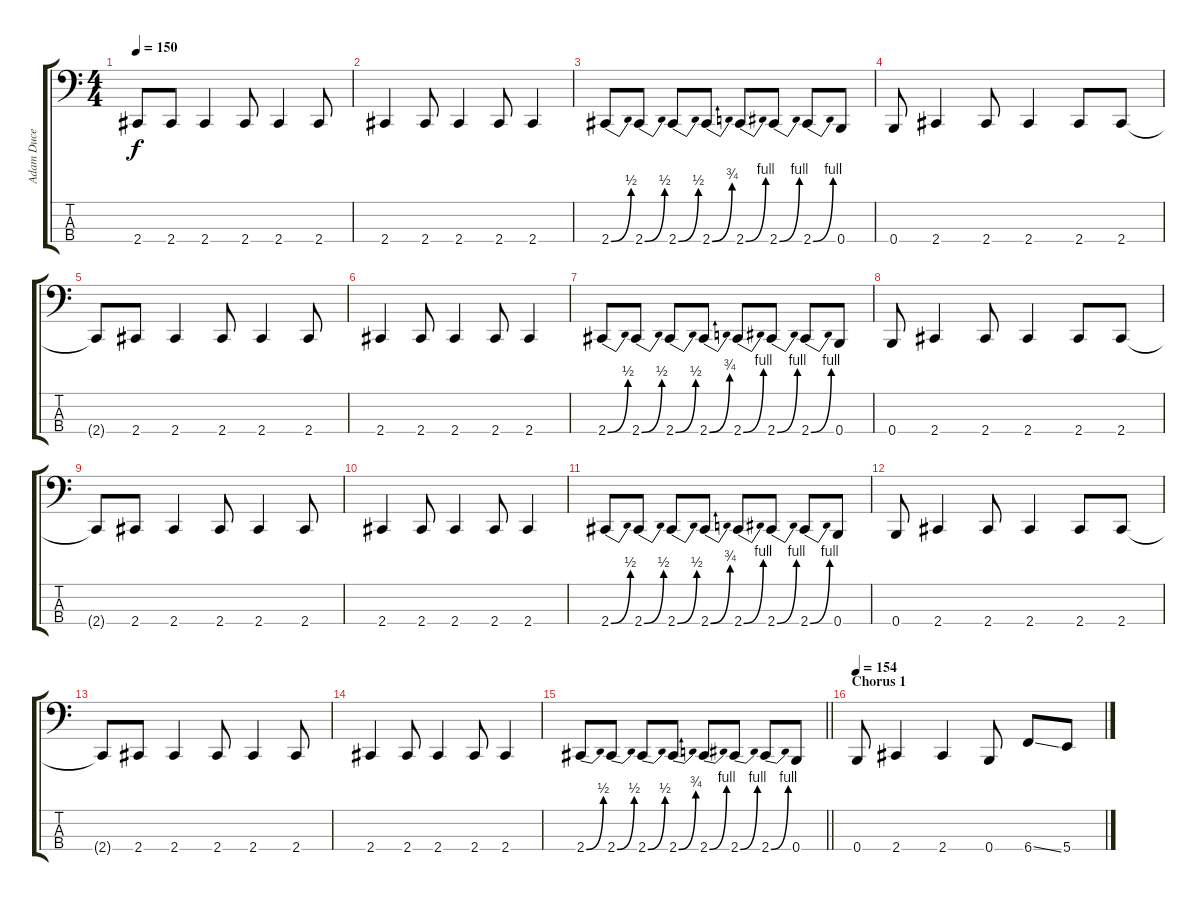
\track ("Adam Duce" "Adam Duce") {instrument electricbasspick}
\staff {score tabs}
\tuning (E2 B1 Gb1 B0) {hide}
\ts (4 4)
\tempo 150
\clef f4
\ks c
2.4{t}.8{dy f} 2.4.8 2.4.4 2.4.8 2.4.4 2.4.8 |
2.4.4 2.4.8 2.4.4 2.4.8 2.4.4 |
2.4{be (bend 0 0 60 2)}.8 2.4{be (bend 0 0 60 2)}.8 2.4{be (bend 0 0 60 2)}.8 2.4{be (bend 0 0 60 3)}.8 2.4{be (bend 0 0 60 4)}.8 2.4{be (bend 0 0 60 4)}.8 2.4{be (bend 0 0 60 4)}.8 0.4.8 |
0.4.8 2.4.4 2.4.8 2.4.4 2.4.8 2.4.8 |
2.4{t}.8 2.4.8 2.4.4 2.4.8 2.4.4 2.4.8 |
2.4.4 2.4.8 2.4.4 2.4.8 2.4.4 |
2.4{be (bend 0 0 60 2)}.8 2.4{be (bend 0 0 60 2)}.8 2.4{be (bend 0 0 60 2)}.8 2.4{be (bend 0 0 60 3)}.8 2.4{be (bend 0 0 60 4)}.8 2.4{be (bend 0 0 60 4)}.8 2.4{be (bend 0 0 60 4)}.8 0.4.8 |
0.4.8 2.4.4 2.4.8 2.4.4 2.4.8 2.4.8 |
2.4{t}.8 2.4.8 2.4.4 2.4.8 2.4.4 2.4.8 |
2.4.4 2.4.8 2.4.4 2.4.8 2.4.4 |
2.4{be (bend 0 0 60 2)}.8 2.4{be (bend 0 0 60 2)}.8 2.4{be (bend 0 0 60 2)}.8 2.4{be (bend 0 0 60 3)}.8 2.4{be (bend 0 0 60 4)}.8 2.4{be (bend 0 0 60 4)}.8 2.4{be (bend 0 0 60 4)}.8 0.4.8 |
0.4.8 2.4.4 2.4.8 2.4.4 2.4.8 2.4.8 |
2.4{t}.8 2.4.8 2.4.4 2.4.8 2.4.4 2.4.8 |
2.4.4 2.4.8 2.4.4 2.4.8 2.4.4 |
\barLineRight lightlight
2.4{be (bend 0 0 60 2)}.8 2.4{be (bend 0 0 60 2)}.8 2.4{be (bend 0 0 60 2)}.8 2.4{be (bend 0 0 60 3)}.8 2.4{be (bend 0 0 60 4)}.8 2.4{be (bend 0 0 60 4)}.8 2.4{be (bend 0 0 60 4)}.8 0.4.8 |
\section ("" "Chorus 1")
\tempo 154
0.4.8 2.4.4 2.4.4 0.4.8 6.4{ss}.8 5.4.8
